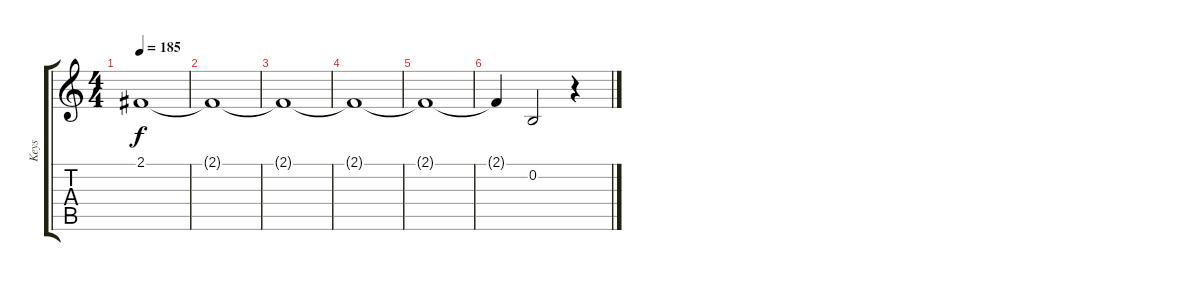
\track ("Keys" "Keys") {instrument stringensemble1}
\staff {score tabs}
\tuning (E4 B3 G3 D3 A2 E2) {hide}
\ts (4 4)
\tempo 185
\clef g2
\ks c
2.1{t}.1{dy f} |
2.1{t}.1 |
2.1{t}.1 |
2.1{t}.1 |
2.1{t}.1 |
2.1{t}.4{volume 2} 0.2.2 r.4
